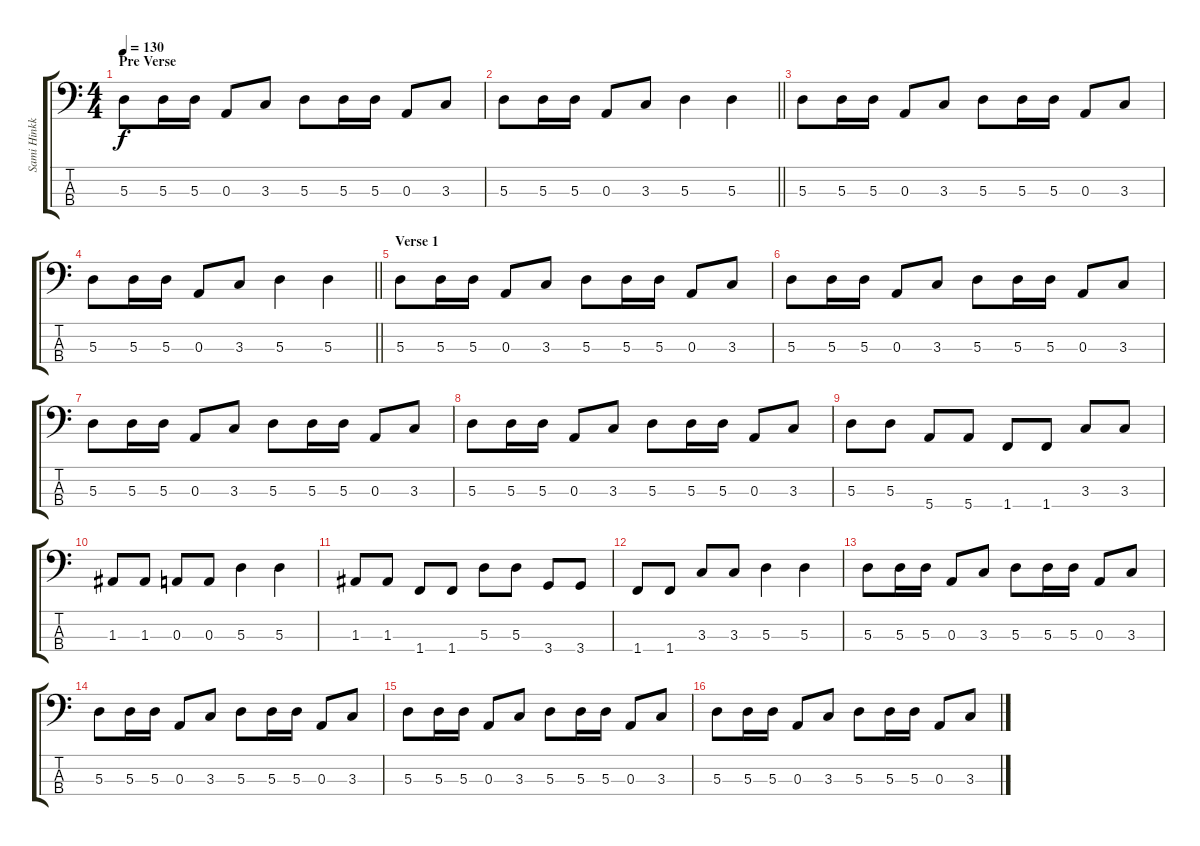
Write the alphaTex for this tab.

\track ("Sami Hinkka" "Sami Hinkk") {instrument electricbassfinger}
\staff {score tabs}
\tuning (G2 D2 A1 E1) {hide}
\ts (4 4)
\section ("" "Pre Verse")
\tempo 130
\clef f4
\ks c
5.3.8{dy f} 5.3.16 5.3.16 0.3.8 3.3.8 5.3.8 5.3.16 5.3.16 0.3.8 3.3.8 |
\barLineRight lightlight
5.3.8 5.3.16 5.3.16 0.3.8 3.3.8 5.3.4 5.3.4 |
5.3.8 5.3.16 5.3.16 0.3.8 3.3.8 5.3.8 5.3.16 5.3.16 0.3.8 3.3.8 |
\barLineRight lightlight
5.3.8 5.3.16 5.3.16 0.3.8 3.3.8 5.3.4 5.3.4 |
\section ("" "Verse 1")
5.3.8 5.3.16 5.3.16 0.3.8 3.3.8 5.3.8 5.3.16 5.3.16 0.3.8 3.3.8 |
5.3.8 5.3.16 5.3.16 0.3.8 3.3.8 5.3.8 5.3.16 5.3.16 0.3.8 3.3.8 |
5.3.8 5.3.16 5.3.16 0.3.8 3.3.8 5.3.8 5.3.16 5.3.16 0.3.8 3.3.8 |
5.3.8 5.3.16 5.3.16 0.3.8 3.3.8 5.3.8 5.3.16 5.3.16 0.3.8 3.3.8 |
5.3.8 5.3.8 5.4.8 5.4.8 1.4.8 1.4.8 3.3.8 3.3.8 |
1.3.8 1.3.8 0.3.8 0.3.8 5.3.4 5.3.4 |
1.3.8 1.3.8 1.4.8 1.4.8 5.3.8 5.3.8 3.4.8 3.4.8 |
1.4.8 1.4.8 3.3.8 3.3.8 5.3.4 5.3.4 |
5.3.8 5.3.16 5.3.16 0.3.8 3.3.8 5.3.8 5.3.16 5.3.16 0.3.8 3.3.8 |
5.3.8 5.3.16 5.3.16 0.3.8 3.3.8 5.3.8 5.3.16 5.3.16 0.3.8 3.3.8 |
5.3.8 5.3.16 5.3.16 0.3.8 3.3.8 5.3.8 5.3.16 5.3.16 0.3.8 3.3.8 |
5.3.8 5.3.16 5.3.16 0.3.8 3.3.8 5.3.8 5.3.16 5.3.16 0.3.8 3.3.8
